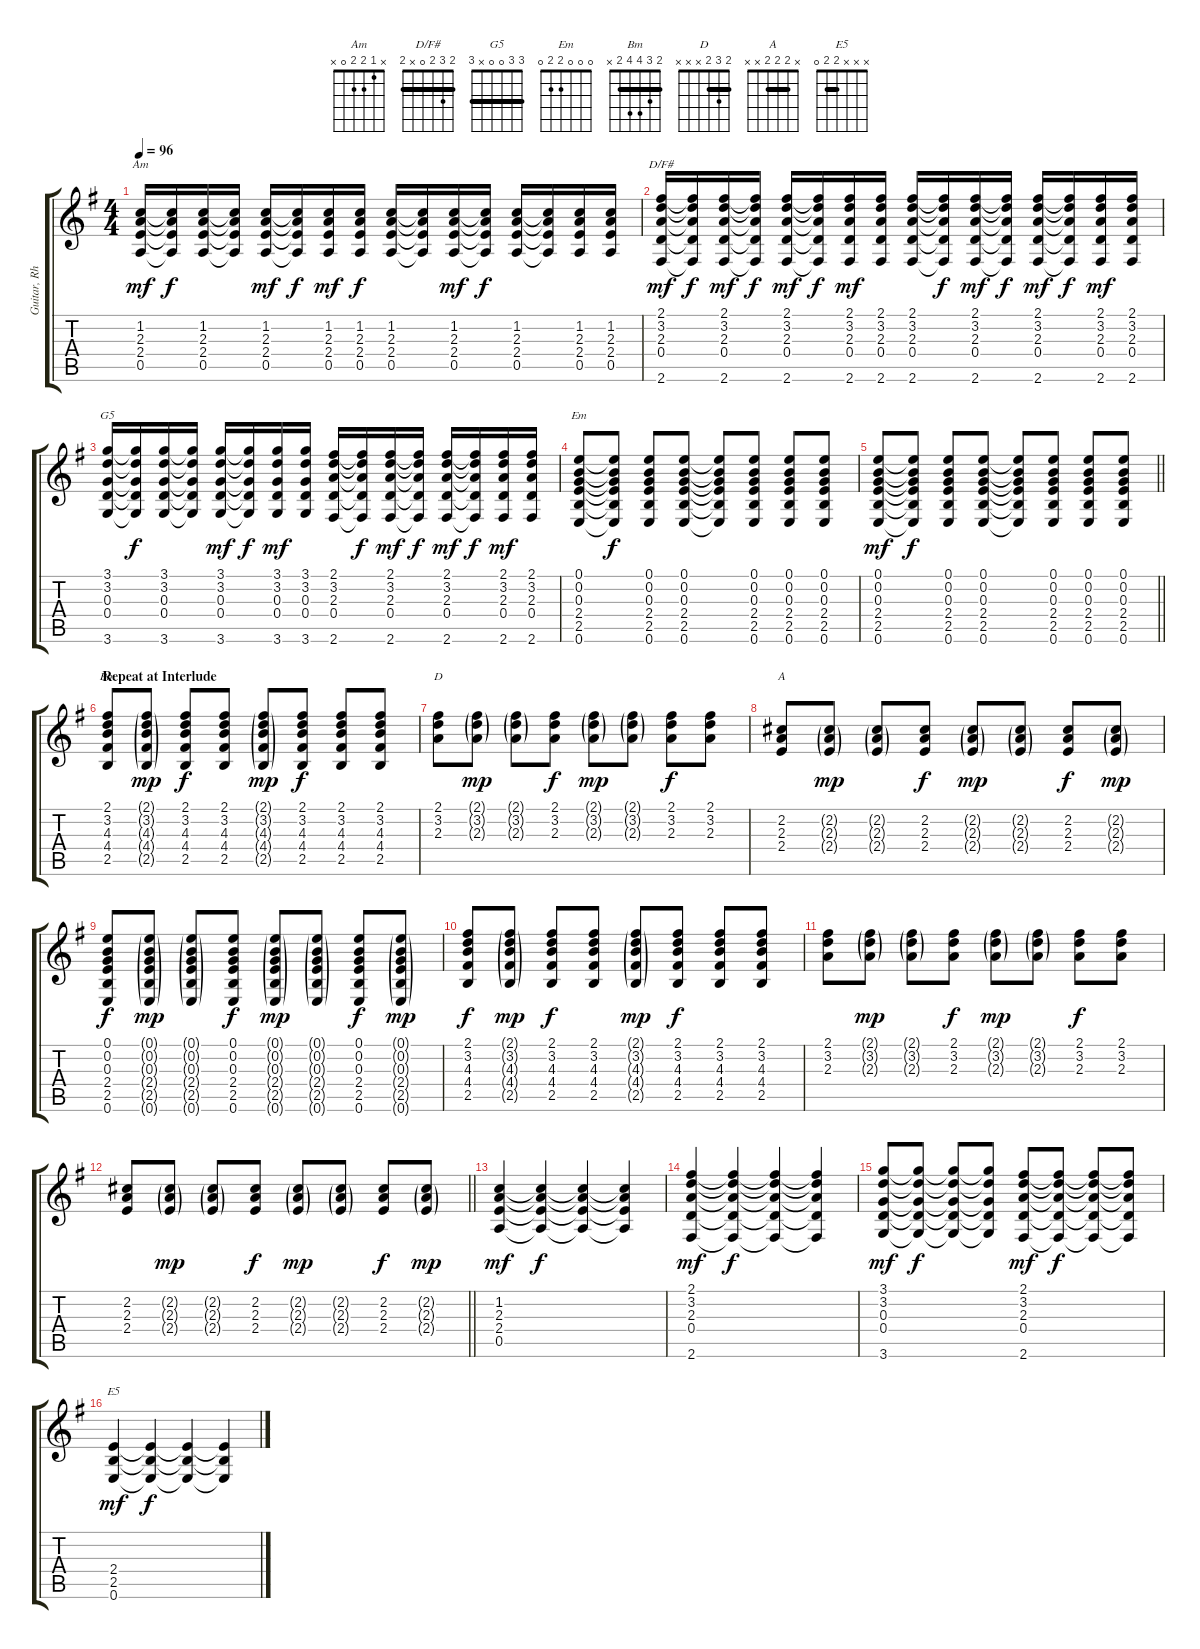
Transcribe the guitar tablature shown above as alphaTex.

\track ("Guitar, Rhythm" "Guitar, Rh") {instrument acousticguitarsteel}
\staff {score tabs}
\tuning (E4 B3 G3 D3 A2 E2) {hide}
\chord ("Am" x 1 2 2 0 x)
\chord ("D/F#" 2 3 2 0 x 2) {barre 2}
\chord ("G5" 3 3 0 0 x 3) {barre 3}
\chord ("Em" 0 0 0 2 2 0)
\chord ("Bm" 2 3 4 4 2 x) {barre 2}
\chord ("D" 2 3 2 x x x) {barre 2}
\chord ("A" x 2 2 2 x x) {barre 2}
\chord ("E5" x x x 2 2 0) {barre 2}
\ts (4 4)
\tempo 96
\clef g2
\ks g
(1.2 2.3 2.4 0.5).16{ch "Am" dy mf} (1.2{t} 2.3{t} 2.4{t} 0.5{t}).16{dy f} (1.2 2.3 2.4 0.5).16 (1.2{t} 2.3{t} 2.4{t} 0.5{t}).16 (1.2 2.3 2.4 0.5).16{dy mf} (1.2{t} 2.3{t} 2.4{t} 0.5{t}).16{dy f} (1.2 2.3 2.4 0.5).16{dy mf} (1.2 2.3 2.4 0.5).16{dy f} (1.2 2.3 2.4 0.5).16 (1.2{t} 2.3{t} 2.4{t} 0.5{t}).16 (1.2 2.3 2.4 0.5).16{dy mf} (1.2{t} 2.3{t} 2.4{t} 0.5{t}).16{dy f} (1.2 2.3 2.4 0.5).16 (1.2{t} 2.3{t} 2.4{t} 0.5{t}).16 (1.2 2.3 2.4 0.5).16 (1.2 2.3 2.4 0.5).16 |
(2.1 3.2 2.3 0.4 2.6).16{ch "D/F#" dy mf} (2.1{t} 3.2{t} 2.3{t} 0.4{t} 2.6{t}).16{dy f} (2.1 3.2 2.3 0.4 2.6).16{dy mf} (2.1{t} 3.2{t} 2.3{t} 0.4{t} 2.6{t}).16{dy f} (2.1 3.2 2.3 0.4 2.6).16{dy mf} (2.1{t} 3.2{t} 2.3{t} 0.4{t} 2.6{t}).16{dy f} (2.1 3.2 2.3 0.4 2.6).16{dy mf} (2.1 3.2 2.3 0.4 2.6).16 (2.1 3.2 2.3 0.4 2.6).16 (2.1{t} 3.2{t} 2.3{t} 0.4{t} 2.6{t}).16{dy f} (2.1 3.2 2.3 0.4 2.6).16{dy mf} (2.1{t} 3.2{t} 2.3{t} 0.4{t} 2.6{t}).16{dy f} (2.1 3.2 2.3 0.4 2.6).16{dy mf} (2.1{t} 3.2{t} 2.3{t} 0.4{t} 2.6{t}).16{dy f} (2.1 3.2 2.3 0.4 2.6).16{dy mf} (2.1 3.2 2.3 0.4 2.6).16 |
(3.1 3.2 0.3 0.4 3.6).16{ch "G5"} (3.1{t} 3.2{t} 0.3{t} 0.4{t} 3.6{t}).16{dy f} (3.1 3.2 0.3 0.4 3.6).16 (3.1{t} 3.2{t} 0.3{t} 0.4{t} 3.6{t}).16 (3.1 3.2 0.3 0.4 3.6).16{dy mf} (3.1{t} 3.2{t} 0.3{t} 0.4{t} 3.6{t}).16{dy f} (3.1 3.2 0.3 0.4 3.6).16{dy mf} (3.1 3.2 0.3 0.4 3.6).16 (2.1 3.2 2.3 0.4 2.6).16 (2.1{t} 3.2{t} 2.3{t} 0.4{t} 2.6{t}).16{dy f} (2.1 3.2 2.3 0.4 2.6).16{dy mf} (2.1{t} 3.2{t} 2.3{t} 0.4{t} 2.6{t}).16{dy f} (2.1 3.2 2.3 0.4 2.6).16{dy mf} (2.1{t} 3.2{t} 2.3{t} 0.4{t} 2.6{t}).16{dy f} (2.1 3.2 2.3 0.4 2.6).16{dy mf} (2.1 3.2 2.3 0.4 2.6).16 |
(0.1 0.2 0.3 2.4 2.5 0.6).8{ch "Em"} (0.1{t} 0.2{t} 0.3{t} 2.4{t} 2.5{t} 0.6{t}).8{dy f} (0.1 0.2 0.3 2.4 2.5 0.6).8 (0.1 0.2 0.3 2.4 2.5 0.6).8 (0.1{t} 0.2{t} 0.3{t} 2.4{t} 2.5{t} 0.6{t}).8 (0.1 0.2 0.3 2.4 2.5 0.6).8 (0.1 0.2 0.3 2.4 2.5 0.6).8 (0.1 0.2 0.3 2.4 2.5 0.6).8 |
\barLineRight lightlight
(0.1 0.2 0.3 2.4 2.5 0.6).8{dy mf} (0.1{t} 0.2{t} 0.3{t} 2.4{t} 2.5{t} 0.6{t}).8{dy f} (0.1 0.2 0.3 2.4 2.5 0.6).8 (0.1 0.2 0.3 2.4 2.5 0.6).8 (0.1{t} 0.2{t} 0.3{t} 2.4{t} 2.5{t} 0.6{t}).8 (0.1 0.2 0.3 2.4 2.5 0.6).8 (0.1 0.2 0.3 2.4 2.5 0.6).8 (0.1 0.2 0.3 2.4 2.5 0.6).8 |
\section ("" "Repeat at Interlude")
(2.1 3.2 4.3 4.4 2.5).8{ch "Bm"} (2.1{g} 3.2{g} 4.3{g} 4.4{g} 2.5{g}).8{dy mp} (2.1 3.2 4.3 4.4 2.5).8{dy f} (2.1 3.2 4.3 4.4 2.5).8 (2.1{g} 3.2{g} 4.3{g} 4.4{g} 2.5{g}).8{dy mp} (2.1 3.2 4.3 4.4 2.5).8{dy f} (2.1 3.2 4.3 4.4 2.5).8 (2.1 3.2 4.3 4.4 2.5).8 |
(2.1 3.2 2.3).8{ch "D"} (2.1{g} 3.2{g} 2.3{g}).8{dy mp} (2.1{g} 3.2{g} 2.3{g}).8 (2.1 3.2 2.3).8{dy f} (2.1{g} 3.2{g} 2.3{g}).8{dy mp} (2.1{g} 3.2{g} 2.3{g}).8 (2.1 3.2 2.3).8{dy f} (2.1 3.2 2.3).8 |
(2.2 2.3 2.4).8{ch "A"} (2.2{g} 2.3{g} 2.4{g}).8{dy mp} (2.2{g} 2.3{g} 2.4{g}).8 (2.2 2.3 2.4).8{dy f} (2.2{g} 2.3{g} 2.4{g}).8{dy mp} (2.2{g} 2.3{g} 2.4{g}).8 (2.2 2.3 2.4).8{dy f} (2.2{g} 2.3{g} 2.4{g}).8{dy mp} |
(0.1 0.2 0.3 2.4 2.5 0.6).8{dy f} (0.1{g} 0.2{g} 0.3{g} 2.4{g} 2.5{g} 0.6{g}).8{dy mp} (0.1{g} 0.2{g} 0.3{g} 2.4{g} 2.5{g} 0.6{g}).8 (0.1 0.2 0.3 2.4 2.5 0.6).8{dy f} (0.1{g} 0.2{g} 0.3{g} 2.4{g} 2.5{g} 0.6{g}).8{dy mp} (0.1{g} 0.2{g} 0.3{g} 2.4{g} 2.5{g} 0.6{g}).8 (0.1 0.2 0.3 2.4 2.5 0.6).8{dy f} (0.1{g} 0.2{g} 0.3{g} 2.4{g} 2.5{g} 0.6{g}).8{dy mp} |
(2.1 3.2 4.3 4.4 2.5).8{dy f} (2.1{g} 3.2{g} 4.3{g} 4.4{g} 2.5{g}).8{dy mp} (2.1 3.2 4.3 4.4 2.5).8{dy f} (2.1 3.2 4.3 4.4 2.5).8 (2.1{g} 3.2{g} 4.3{g} 4.4{g} 2.5{g}).8{dy mp} (2.1 3.2 4.3 4.4 2.5).8{dy f} (2.1 3.2 4.3 4.4 2.5).8 (2.1 3.2 4.3 4.4 2.5).8 |
(2.1 3.2 2.3).8 (2.1{g} 3.2{g} 2.3{g}).8{dy mp} (2.1{g} 3.2{g} 2.3{g}).8 (2.1 3.2 2.3).8{dy f} (2.1{g} 3.2{g} 2.3{g}).8{dy mp} (2.1{g} 3.2{g} 2.3{g}).8 (2.1 3.2 2.3).8{dy f} (2.1 3.2 2.3).8 |
\barLineRight lightlight
(2.2 2.3 2.4).8 (2.2{g} 2.3{g} 2.4{g}).8{dy mp} (2.2{g} 2.3{g} 2.4{g}).8 (2.2 2.3 2.4).8{dy f} (2.2{g} 2.3{g} 2.4{g}).8{dy mp} (2.2{g} 2.3{g} 2.4{g}).8 (2.2 2.3 2.4).8{dy f} (2.2{g} 2.3{g} 2.4{g}).8{dy mp} |
(1.2 2.3 2.4 0.5).4{dy mf} (1.2{t} 2.3{t} 2.4{t} 0.5{t}).4{dy f} (1.2{t} 2.3{t} 2.4{t} 0.5{t}).4 (1.2{t} 2.3{t} 2.4{t} 0.5{t}).4 |
(2.1 3.2 2.3 0.4 2.6).4{dy mf} (2.1{t} 3.2{t} 2.3{t} 0.4{t} 2.6{t}).4{dy f} (2.1{t} 3.2{t} 2.3{t} 0.4{t} 2.6{t}).4 (2.1{t} 3.2{t} 2.3{t} 0.4{t} 2.6{t}).4 |
(3.1 3.2 0.3 0.4 3.6).8{dy mf} (3.1{t} 3.2{t} 0.3{t} 0.4{t} 3.6{t}).8{dy f} (3.1{t} 3.2{t} 0.3{t} 0.4{t} 3.6{t}).8 (3.1{t} 3.2{t} 0.3{t} 0.4{t} 3.6{t}).8 (2.1 3.2 2.3 0.4 2.6).8{dy mf} (2.1{t} 3.2{t} 2.3{t} 0.4{t} 2.6{t}).8{dy f} (2.1{t} 3.2{t} 2.3{t} 0.4{t} 2.6{t}).8 (2.1{t} 3.2{t} 2.3{t} 0.4{t} 2.6{t}).8 |
(2.4 2.5 0.6).4{ch "E5" dy mf} (2.4{t} 2.5{t} 0.6{t}).4{dy f} (2.4{t} 2.5{t} 0.6{t}).4 (2.4{t} 2.5{t} 0.6{t}).4
